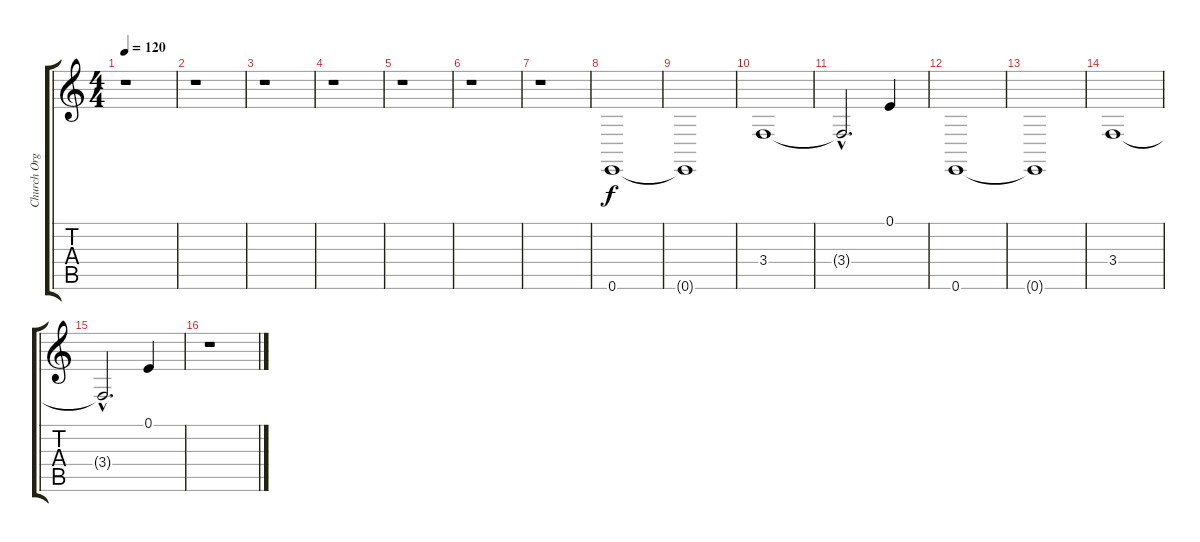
\track ("Church Organ" "Church Org") {instrument churchorgan}
\staff {score tabs}
\tuning (E4 B3 G3 D3 A2 E2) {hide}
\ts (4 4)
\tempo 120
\clef g2
\ks c
r.1{dy f instrument churchorgan} |
r.1 |
r.1 |
r.1 |
r.1 |
r.1 |
r.1 |
0.6.1 |
0.6{t}.1 |
3.4.1 |
3.4{hac t}.2{d} 0.1.4 |
0.6.1 |
0.6{t}.1 |
3.4.1 |
3.4{hac t}.2{d} 0.1.4 |
r.1
